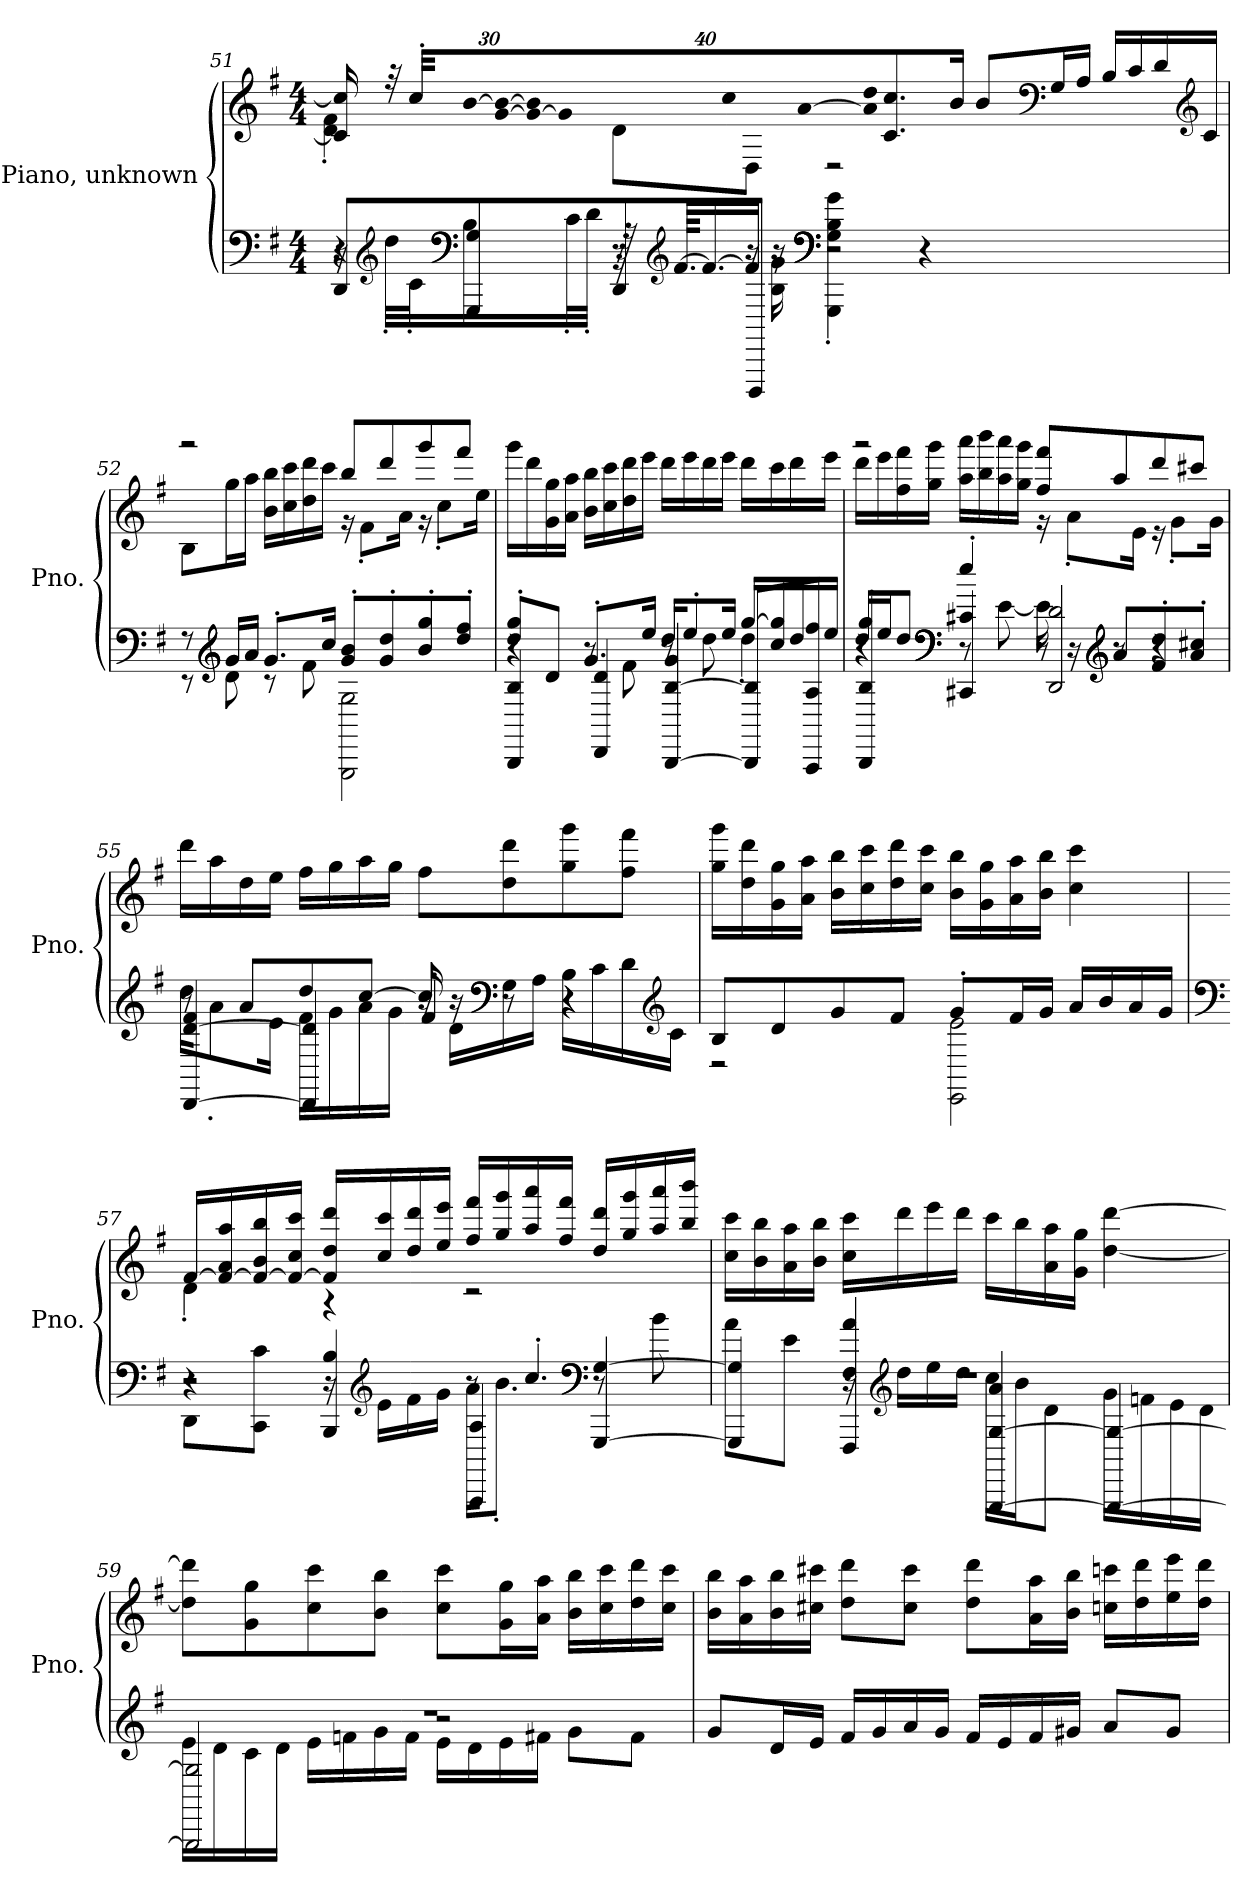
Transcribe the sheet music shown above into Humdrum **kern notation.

**kern	**kern
*part1	*part1
*staff2	*staff1
*I"Piano, unknown	*
*I'Pno.	*
!!LO:LB:g=z
*clefF4	*clefG2
*k[f#]	*k[f#]
*M4/4	*M4/4
=51	=51
*^	*^
*	*^	*	*
4r	16r	8DD/L	16c/] 16cc/]	4d\' 4f#\'
*clefG2	*	*	*	*
.	32dd'\LLL	.	32r	.
.	32c'\J	.	32cc'/LLL	.
*clefF4	*	*	*	*
*	*	*	*Xbrackettup	*
!	!	!	!LO:N:vis=256	!
.	16B\	8GGG/ 8G/	[1920%17b/LL	.
!	!	!	!LO:N:vis=256	!
.	.	.	[1920%17g/ 1920%17b/_JJ	.
!	!	!	!LO:N:vis=32	!
.	.	.	640%23g/_ 640%23b/]	.
!	!	!	!LO:N:vis=256	!
.	.	.	1920%17g/LL]	.
!	!	!	!LO:N:vis=256	!
.	32c'\L	.	1920%17cc/J	.
!	!	!	!LO:N:vis=64	!
.	.	.	[960%17a/J	.
!	!	!	!LO:N:vis=32	!
.	.	.	640%23a/] 640%23dd/JJ	.
.	32d'\JJJ	.	.	.
128r	8r	8DD/	8.c/ 8.cc/	8d\L
*clefG2	*	*	*	*
[64.f#/KKLL	.	.	.	.
16.f#/_	.	.	.	.
16f#/JJ]	16r	8DDD/J	.	8D\J
16r	16B\ 16g\	.	16b/Jk	.
*clefF4	*	*	*	*
2r	4GGG\' 4G\' 4B\' 4g\'	2r	8b/L	2r
*	*	*	*clefF4	*
.	.	.	16G/L	.
.	.	.	16A/JJ	.
.	4r	.	16B/LL	.
.	.	.	16c/	.
.	.	.	16d/	.
*	*	*	*clefG2	*
.	.	.	16c/JJ	.
*	*v	*v	*	*
!!LO:LB:g=z	!!
=52	=52	=52	=52
8r	8r	2r	8B\L
*clefG2	*	*	*
16g/LL	8d\	.	16gg\L
16a/JJ	.	.	16aa\JJ
8.g'/L	8r	.	16b\ 16bb\LL
.	.	.	16cc\ 16ccc\
.	8f#\	.	16dd\ 16ddd\
16cc/Jk	.	.	16ccc\JJ
8g/' 8b/'L	2GGG\ 2G\	8bb/L	16r
.	.	.	8f#'\L
8g/' 8dd/'	.	8ddd/	.
.	.	.	16a\Jk
8b/' 8gg/'	.	8ggg/	16r
.	.	.	8cc'\L
8dd/' 8ff#/'J	.	8fff#/J	.
.	.	.	16ee\Jk
*	*	*v	*v
=53	=53	=53
*	*^	*
8dd/' 8gg/'L	4r	4BBB/ 4B/	16ggg\LL
.	.	.	16ddd\
8d/J	.	.	16g\ 16gg\
.	.	.	16a\ 16aa\JJ
8.g'/L	8r	4DD/ 4d/	16b\ 16bb\LL
.	.	.	16cc\ 16ccc\
.	8f#\	.	16dd\ 16ddd\
16ee/Jk	.	.	16eee\JJ
16dd/KL	8r	[4BBB/ [4B/ 4g/	16ddd\LL
8ee'/	.	.	16eee\
.	8dd\	.	16ddd\
16ee/Jk	.	.	16eee\JJ
[16gg/LL	4dd'\	8BBB/] 8B/]L	16ddd\LL
16cc/ 16gg/]	.	.	16ccc\
16dd/	.	8AAA/ 8A/ 8ff#/J	16ddd\
16ee/JJ	.	.	16eee\JJ
!!LO:LB:g=z
=54	=54	=54	=54
*	*	*	*^
16dd/LL	4r	4BBB/' 4B/' 4gg/'	2r	16ddd\LL
16ee/J	.	.	.	16eee\
8dd/J	.	.	.	16ff#\ 16fff#\
.	.	.	.	16gg\ 16ggg\JJ
*clefF4	*	*	*	*
4ee'/	8r	4CC#X/ 4c#X/	.	16aa\ 16aaa\LL
.	.	.	.	16bb\ 16bbb\
.	[8e\	.	.	16aa\ 16aaa\
.	.	.	.	16gg\ 16ggg\JJ
8r	16e\]	2DD/ 2d/	8ff#/ 8fff#/L	16r
.	16r	.	.	8a'\L
*clefG2	*	*	*	*
8a/L	8r	.	8aa/	.
.	.	.	.	16e\Jk
8f#/' 8dd/'	4r	.	8ddd/	16r
.	.	.	.	8g'\L
8a/' 8cc#X/'J	.	.	8ccc#X/J	.
.	.	.	.	16g\Jk
*	*	*	*v	*v
!!LO:PB:g=z
=55	=55	=55	=55
8r	16dd\KL	[4DD/ [4d/ 4f#/	16ddd\LL
.	8a'\	.	16aa\
8a/L	.	.	16dd\
.	16e\Jk	.	16ee\JJ
8dd/	16f#\LL	4DD/] 4d/]	16ff#\LL
.	16g\	.	16gg\
[8cc/J	16a\	.	16aa\
.	16g\JJ	.	16gg\JJ
16cc/]	16r	4f#'/	8ff#\L
16r	16d\LL	.	.
*clefF4	*	*	*
8r	16G\	.	8dd\ 8ddd\
.	16A\JJ	.	.
4r	16B\LL	4r	8gg\ 8ggg\
.	16c\	.	.
.	16d\	.	8ff#\ 8fff#\J
*clefG2	*	*	*
.	16c\JJ	.	.
*	*v	*v	*
=56	=56	=56
8B/L	2r	16gg\ 16ggg\LL
.	.	16dd\ 16ddd\
8d/	.	16g\ 16gg\
.	.	16a\ 16aa\JJ
8g/	.	16b\ 16bb\LL
.	.	16cc\ 16ccc\
8f#/J	.	16dd\ 16ddd\
.	.	16cc\ 16ccc\JJ
8g'/L	2EE\ 2e\	16b\ 16bb\LL
.	.	16g\ 16gg\
16f#/L	.	16a\ 16aa\
16g/JJ	.	16b\ 16bb\JJ
16a/LL	.	4cc\ 4ccc\
16b/	.	.
16a/	.	.
16g/JJ	.	.
*v	*v	*
!!LO:LB:g=z
=57	=57
*clefF4	*
*^	*^
*	*^	*	*
2r	8DD\L	4r	[16f#/LL	4d'\
.	.	.	16f#/_ 16a/ 16aa/	.
.	8CC\ 8c\J	.	16f#/_ 16b/ 16bb/	.
.	.	.	16f#/_ 16cc/ 16ccc/JJ	.
.	16r	4BBB/ 4B/	16f#/] 16dd/ 16ddd/LL	4r
*clefG2	*	*	*	*
.	16e\LL	.	16cc/ 16ccc/	.
.	16f#\	.	16dd/ 16ddd/	.
.	16g\JJ	.	16ee/ 16eee/JJ	.
8r	16a\KL	4AAA/ 4A/	16ff#/ 16fff#/LL	2r
.	8.b'\J	.	16gg/ 16ggg/	.
4.cc'/	.	.	16aa/ 16aaa/	.
.	.	.	16ff#/ 16fff#/JJ	.
*clefF4	*	*	*	*
.	8r	[4GGG/ [4G/	16dd/ 16ddd/LL	.
.	.	.	16gg/ 16ggg/	.
.	8b\	.	16aa/ 16aaa/	.
.	.	.	16bb/ 16bbb/JJ	.
*	*	*	*v	*v
!!LO:LB:g=z
=58	=58	=58	=58
1r	8a\L	4GGG/] 4G/]	16cc\ 16ccc\LL
.	.	.	16b\ 16bb\
.	8e\J	.	16a\ 16aa\
.	.	.	16b\ 16bb\JJ
.	16r	4FFF#/ 4F#/ 4a/	16cc\ 16ccc\LL
*clefG2	*	*	*
.	16dd\LL	.	16ddd\
.	16ee\	.	16eee\
.	16dd\JJ	.	16ddd\JJ
.	16cc\LL	[4GGG/ [4G/ 4a/	16ccc\LL
.	16b\J	.	16bb\
.	8d\J	.	16a\ 16aa\
.	.	.	16g\ 16gg\JJ
.	16g\LL	4GGG/_ 4G/_	[4dd\ [4ddd\
.	16fn\	.	.
.	16e\	.	.
.	16d\JJ	.	.
=59	=59	=59	=59
1r	16e\LL	2GGG/] 2G/]	8dd\] 8ddd\]L
.	16d\	.	.
.	16c\	.	8g\ 8gg\
.	16d\JJ	.	.
.	16e\LL	.	8cc\ 8ccc\
.	16fn\	.	.
.	16g\	.	8b\ 8bb\J
.	16f\JJ	.	.
.	16e\LL	2r	8cc\ 8ccc\L
.	16d\	.	.
.	16e\	.	16g\ 16gg\L
.	16f#X\JJ	.	16a\ 16aa\JJ
.	8g\L	.	16b\ 16bb\LL
.	.	.	16cc\ 16ccc\
.	8f#\J	.	16dd\ 16ddd\
.	.	.	16cc\ 16ccc\JJ
*v	*v	*v	*
!!LO:LB:g=z
=60	=60
8g/L	16b\ 16bb\LL
.	16a\ 16aa\
16d/L	16b\ 16bb\
16e/JJ	16cc#X\ 16ccc#X\JJ
16f#/LL	8dd\ 8ddd\L
16g/	.
16a/	8cc#\ 8ccc#\J
16g/JJ	.
16f#/LL	8dd\ 8ddd\L
16e/	.
16f#/	16a\ 16aa\L
16g#X/JJ	16b\ 16bb\JJ
8a/L	16ccn\ 16cccn\LL
.	16dd\ 16ddd\
8g#/J	16ee\ 16eee\
.	16dd\ 16ddd\JJ
=	=
*-	*-
